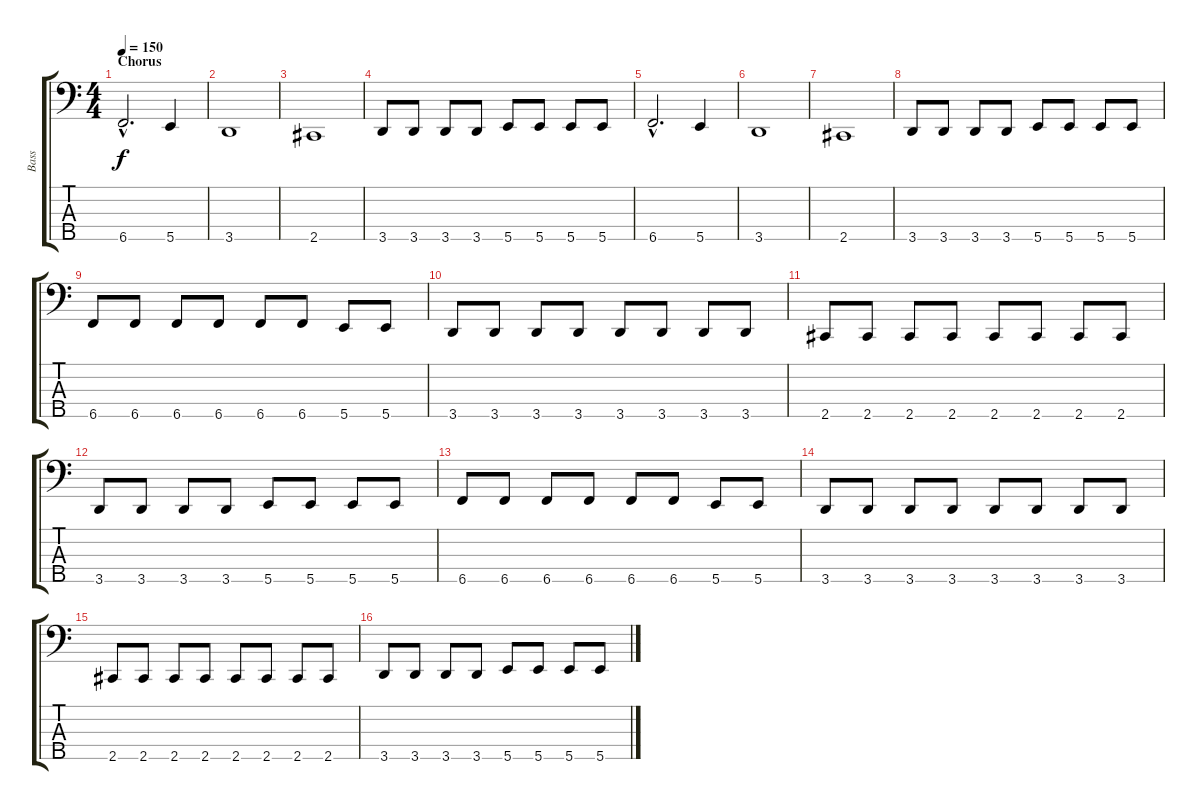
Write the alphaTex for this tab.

\track ("Bass" "Bass") {instrument electricbassfinger}
\staff {score tabs}
\tuning (G2 D2 A1 E1 B0) {hide}
\ts (4 4)
\section ("" "Chorus")
\tempo 150
\clef f4
\ks c
6.5{hac}.2{d dy f} 5.5.4 |
3.5.1 |
2.5.1 |
3.5.8 3.5.8 3.5.8 3.5.8 5.5.8 5.5.8 5.5.8 5.5.8 |
6.5{hac}.2{d} 5.5.4 |
3.5.1 |
2.5.1 |
3.5.8 3.5.8 3.5.8 3.5.8 5.5.8 5.5.8 5.5.8 5.5.8 |
6.5.8 6.5.8 6.5.8 6.5.8 6.5.8 6.5.8 5.5.8 5.5.8 |
3.5.8 3.5.8 3.5.8 3.5.8 3.5.8 3.5.8 3.5.8 3.5.8 |
2.5.8 2.5.8 2.5.8 2.5.8 2.5.8 2.5.8 2.5.8 2.5.8 |
3.5.8 3.5.8 3.5.8 3.5.8 5.5.8 5.5.8 5.5.8 5.5.8 |
6.5.8 6.5.8 6.5.8 6.5.8 6.5.8 6.5.8 5.5.8 5.5.8 |
3.5.8 3.5.8 3.5.8 3.5.8 3.5.8 3.5.8 3.5.8 3.5.8 |
2.5.8 2.5.8 2.5.8 2.5.8 2.5.8 2.5.8 2.5.8 2.5.8 |
3.5.8 3.5.8 3.5.8 3.5.8 5.5.8 5.5.8 5.5.8 5.5.8
